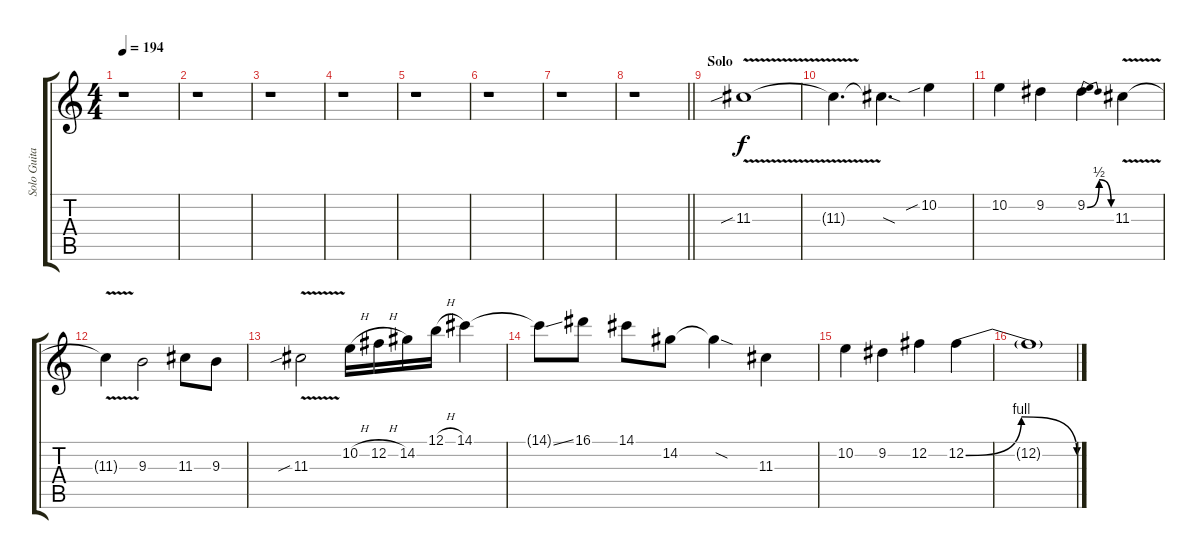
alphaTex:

\track ("Solo Guitar" "Solo Guita") {instrument distortionguitar}
\staff {score tabs}
\tuning (B3 Gb3 D3 A2 E2 B1) {hide}
\ts (4 4)
\tempo 194
\clef g2
\ks c
r.1{dy f} |
r.1 |
r.1 |
r.1 |
r.1 |
r.1 |
r.1 |
\barLineRight lightlight
r.1 |
\section ("" "Solo")
11.3{v sib}.1 |
11.3{t}.4{d} 11.3{sod t}.4{d} 10.2{sib}.4 |
10.2.4 9.2.4 9.2{be (bendrelease 0 0 30 2 30 2 60 0)}.4 11.3{v}.4 |
11.3{t}.4 9.3.2 11.3.8 9.3.8 |
11.3{v sib}.2 10.2{h}.16 12.2{h}.16 14.2.16 12.1{h}.16 14.1.4 |
14.1{ss t}.8 16.1.8 14.1.8 14.2.8 14.2{sod t}.4 11.3.4 |
10.2.4 9.2.4 12.2.4 12.2{be (bendrelease 0 0 15 4 38 4 60 0)}.4 |
12.2{t}.1
